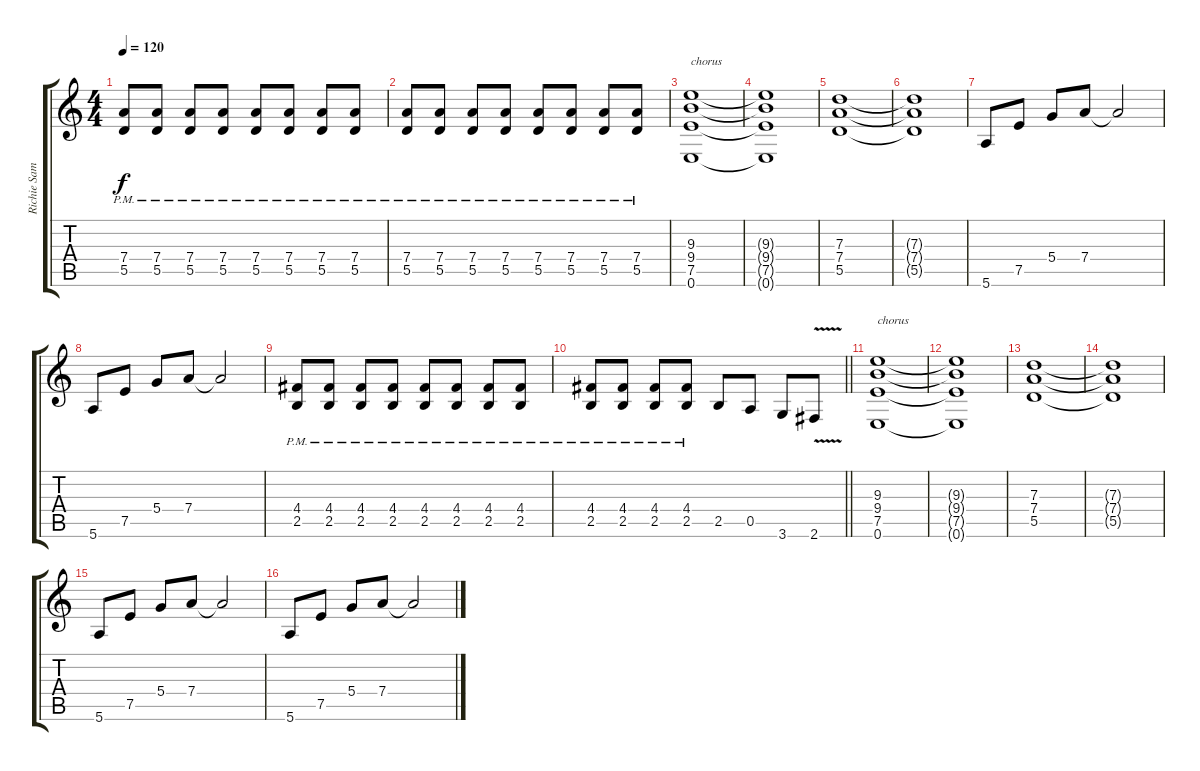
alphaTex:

\track ("Richie Sambora (Lead Guitar)" "Richie Sam") {instrument overdrivenguitar}
\staff {score tabs}
\tuning (E4 B3 G3 D3 A2 E2) {hide}
\ts (4 4)
\tempo 120
\clef g2
\ks c
(7.4{pm} 5.5{pm}).8{dy f instrument overdrivenguitar} (7.4{pm} 5.5{pm}).8 (7.4{pm} 5.5{pm}).8 (7.4{pm} 5.5{pm}).8 (7.4{pm} 5.5{pm}).8 (7.4{pm} 5.5{pm}).8 (7.4{pm} 5.5{pm}).8 (7.4{pm} 5.5{pm}).8 |
(7.4{pm} 5.5{pm}).8 (7.4{pm} 5.5{pm}).8 (7.4{pm} 5.5{pm}).8 (7.4{pm} 5.5{pm}).8 (7.4{pm} 5.5{pm}).8 (7.4{pm} 5.5{pm}).8 (7.4{pm} 5.5{pm}).8 (7.4{pm} 5.5{pm}).8 |
(9.3 9.4 7.5 0.6).1{txt "chorus"} |
(9.3{t} 9.4{t} 7.5{t} 0.6{t}).1 |
(7.3 7.4 5.5).1 |
(7.3{t} 7.4{t} 5.5{t}).1 |
5.6.8 7.5.8 5.4.8 7.4.8 7.4{t}.2 |
5.6.8 7.5.8 5.4.8 7.4.8 7.4{t}.2 |
(4.4{pm} 2.5{pm}).8 (4.4{pm} 2.5{pm}).8 (4.4{pm} 2.5{pm}).8 (4.4{pm} 2.5{pm}).8 (4.4{pm} 2.5{pm}).8 (4.4{pm} 2.5{pm}).8 (4.4{pm} 2.5{pm}).8 (4.4{pm} 2.5{pm}).8 |
\barLineRight lightlight
(4.4{pm} 2.5{pm}).8 (4.4{pm} 2.5{pm}).8 (4.4{pm} 2.5{pm}).8 (4.4{pm} 2.5{pm}).8 2.5.8 0.5.8 3.6.8 2.6{v}.8 |
(9.3 9.4 7.5 0.6).1{txt "chorus" instrument overdrivenguitar} |
(9.3{t} 9.4{t} 7.5{t} 0.6{t}).1 |
(7.3 7.4 5.5).1 |
(7.3{t} 7.4{t} 5.5{t}).1 |
5.6.8 7.5.8 5.4.8 7.4.8 7.4{t}.2 |
5.6.8 7.5.8 5.4.8 7.4.8 7.4{t}.2
